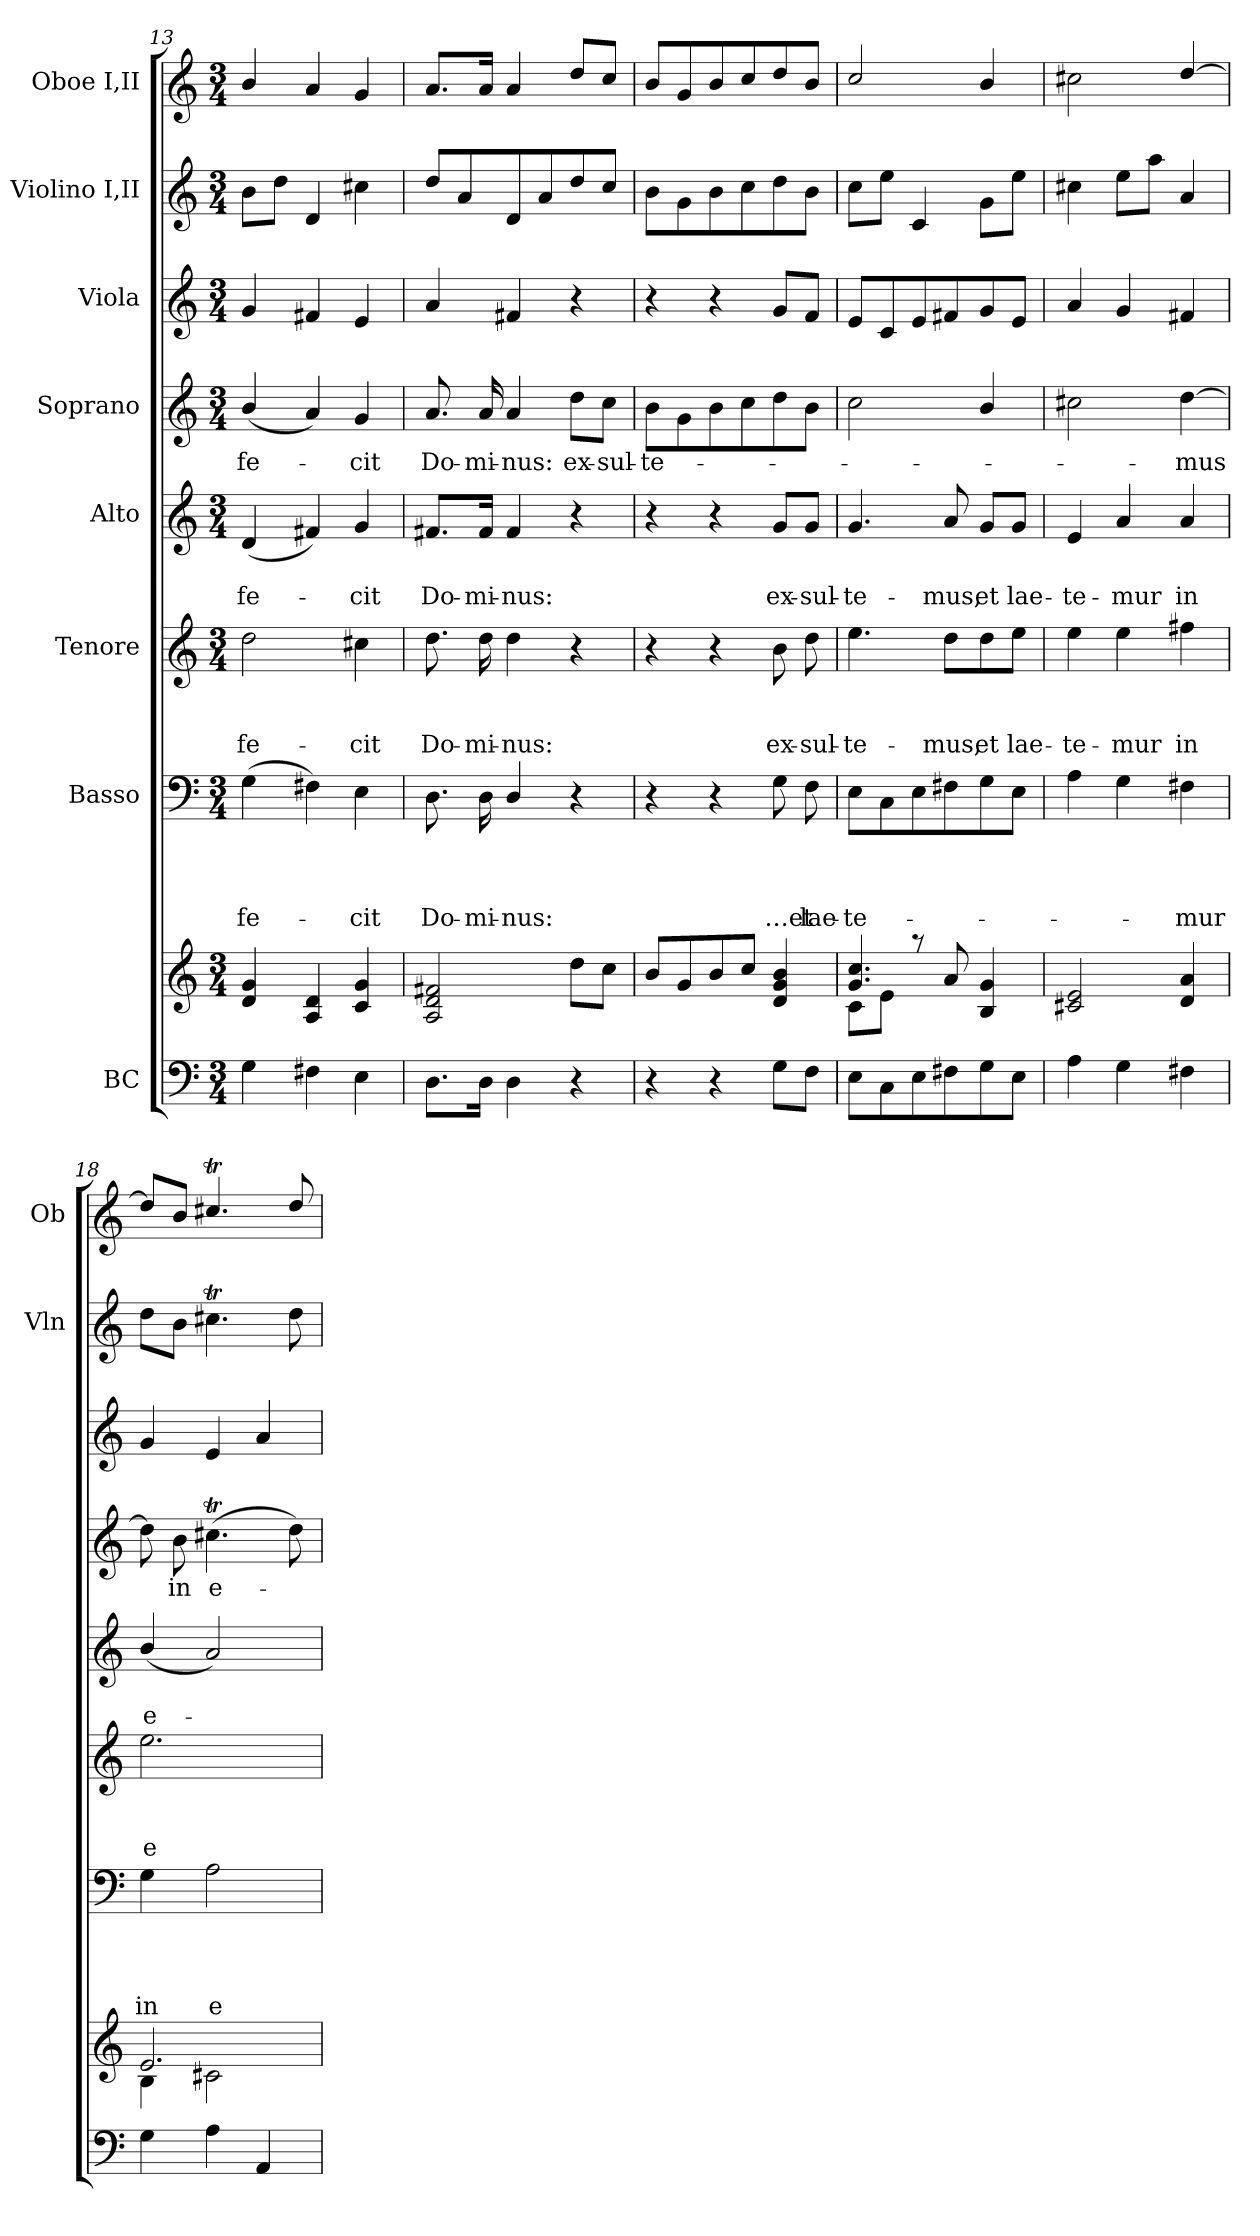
**kern	**kern	**kern	**text	**text	**text	**text	**kern	**text	**text	**text	**kern	**text	**text	**kern	**text	**kern	**kern	**kern
*part8	*part8	*part7	*part7	*part7	*part7	*part7	*part6	*part6	*part6	*part6	*part5	*part5	*part5	*part4	*part4	*part3	*part2	*part1
*staff9	*staff8	*staff7	*staff7	*staff7	*staff7	*staff7	*staff6	*staff6	*staff6	*staff6	*staff5	*staff5	*staff5	*staff4	*staff4	*staff3	*staff2	*staff1
*I"BC	*	*I"Basso	*	*	*	*	*I"Tenore	*	*	*	*I"Alto	*	*	*I"Soprano	*	*I"Viola	*I"Violino I,II	*I"Oboe I,II
*	*	*	*	*	*	*	*	*	*	*	*	*	*	*	*	*	*I'Vln	*I'Ob
*clefF4	*clefG2	*clefF4	*	*	*	*	*clefG2	*	*	*	*clefG2	*	*	*clefG2	*	*clefG2	*clefG2	*clefG2
*	*	*	*	*	*	*	*ITrd7c12	*	*	*	*	*	*	*	*	*	*	*
*k[]	*k[]	*k[]	*	*	*	*	*k[]	*	*	*	*k[]	*	*	*k[]	*	*k[]	*k[]	*k[]
*C:	*C:	*C:	*	*	*	*	*C:	*	*	*	*C:	*	*	*C:	*	*C:	*C:	*C:
*M3/4	*M3/4	*M3/4	*	*	*	*	*M3/4	*	*	*	*M3/4	*	*	*M3/4	*	*M3/4	*M3/4	*M3/4
=13	=13	=13	=13	=13	=13	=13	=13	=13	=13	=13	=13	=13	=13	=13	=13	=13	=13	=13
*	*^	*	*	*	*	*	*	*	*	*	*	*	*	*	*	*	*	*
!	!	!	!	!	!	!	!LO:LY:b	!	!	!	!LO:LY:b	!	!	!LO:LY:b	!	!LO:LY:b	!	!	!
*	*	*	*	*	*	*	*	*	*	*	*	*	*	*	*	*	*	*	*^
4G\	4d/ 4g/	2.ryy	(>4G\	.	.	.	fe-	2d\	.	.	fe-	(<4d/	.	fe-	(<4b/	fe-	4g/	8b\L	4b/	2.ryy
.	.	.	.	.	.	.	.	.	.	.	.	.	.	.	.	.	.	8dd\J	.	.
4F#X\	4A/ 4d/	.	4F#X\)	.	.	.	.	.	.	.	.	4f#X/)	.	.	4a/)	.	4f#X/	4d/	4a/	.
!	!	!	!	!	!	!	!LO:LY:b	!	!	!	!LO:LY:b	!	!	!LO:LY:b	!	!LO:LY:b	!	!	!	!
4E\	4c/ 4g/	.	4E\	.	.	.	-cit	4c#X\	.	.	-cit	4g/	.	-cit	4g/	-cit	4e/	4cc#X\	4g/	.
=14	=14	=14	=14	=14	=14	=14	=14	=14	=14	=14	=14	=14	=14	=14	=14	=14	=14	=14	=14	=14
!	!	!	!	!	!	!	!LO:LY:b	!	!	!	!LO:LY:b	!	!	!LO:LY:b	!	!LO:LY:b	!	!	!	!
8.D\L	2A/ 2d/ 2f#X/	2.ryy	8.D\	.	.	.	Do-	8.d\	.	.	Do-	8.f#X/L	.	Do-	8.a/	Do-	4a/	8dd/L	8.a/L	2.ryy
.	.	.	.	.	.	.	.	.	.	.	.	.	.	.	.	.	.	8a/	.	.
!	!	!	!	!	!	!	!LO:LY:b	!	!	!	!LO:LY:b	!	!	!LO:LY:b	!	!LO:LY:b	!	!	!	!
16D\Jk	.	.	16D\	.	.	.	-mi-	16d\	.	.	-mi-	16f#/Jk	.	-mi-	16a/	-mi-	.	.	16a/Jk	.
!	!	!	!	!	!	!	!LO:LY:b	!	!	!	!LO:LY:b	!	!	!LO:LY:b	!	!LO:LY:b	!	!	!	!
4D\	.	.	4D/	.	.	.	-nus:	4d\	.	.	-nus:	4f#/	.	-nus:	4a/	-nus:	4f#X/	8d/	4a/	.
.	.	.	.	.	.	.	.	.	.	.	.	.	.	.	.	.	.	8a/	.	.
!	!	!	!	!	!	!	!	!	!	!	!	!	!	!	!	!LO:LY:b	!	!	!	!
4r	8dd\L	.	4r	.	.	.	.	4r	.	.	.	4r	.	.	8dd\L	ex-	4r	8dd/	8dd/L	.
!	!	!	!	!	!	!	!	!	!	!	!	!	!	!	!	!LO:LY:b	!	!	!	!
.	8cc\J	.	.	.	.	.	.	.	.	.	.	.	.	.	8cc\J	-sul-	.	8cc/J	8cc/J	.
=15	=15	=15	=15	=15	=15	=15	=15	=15	=15	=15	=15	=15	=15	=15	=15	=15	=15	=15	=15	=15
!	!	!	!	!	!	!	!	!	!	!	!	!	!	!	!	!LO:LY:b	!	!	!	!
4r	8b/L	2.ryy	4r	.	.	.	.	4r	.	.	.	4r	.	.	8b\L	-te-	4r	8b\L	8b/L	2.ryy
.	8g/	.	.	.	.	.	.	.	.	.	.	.	.	.	8g\	.	.	8g\	8g/	.
4r	8b/	.	4r	.	.	.	.	4r	.	.	.	4r	.	.	8b\	.	4r	8b\	8b/	.
.	8cc/J	.	.	.	.	.	.	.	.	.	.	.	.	.	8cc\	.	.	8cc\	8cc/	.
!	!	!	!	!	!	!	!LO:LY:b	!	!	!	!LO:LY:b	!	!	!LO:LY:b	!	!	!	!	!	!
8G\L	4d/ 4g/ 4b/	.	8G\	.	.	.	…et	8B\	.	.	ex-	8g/L	.	ex-	8dd\	.	8g/L	8dd\	8dd/	.
!	!	!	!	!	!	!	!LO:LY:b	!	!	!	!LO:LY:b	!	!	!LO:LY:b	!	!	!	!	!	!
8F\J	.	.	8F\	.	.	.	lae-	8d\	.	.	-sul-	8g/J	.	-sul-	8b\J	.	8f/J	8b\J	8b/J	.
!!LO:PB:g=z	!!
=16	=16	=16	=16	=16	=16	=16	=16	=16	=16	=16	=16	=16	=16	=16	=16	=16	=16	=16	=16	=16
!	!	!	!	!	!	!	!LO:LY:b	!	!	!	!LO:LY:b	!	!	!LO:LY:b	!	!	!	!	!	!
8E\L	8c\L	4.g/ 4.cc/	8E\L	.	.	.	-te-	4.e\	.	.	-te-	4.g/	.	-te-	2cc\	.	8e/L	8cc\L	2cc/	2.ryy
8C\	8e\J	.	8C\	.	.	.	.	.	.	.	.	.	.	.	.	.	8c/	8ee\J	.	.
8E\	8raa	.	8E\	.	.	.	.	.	.	.	.	.	.	.	.	.	8e/	4c/	.	.
!	!	!	!	!	!	!	!	!	!	!	!LO:LY:b	!	!	!LO:LY:b	!	!	!	!	!	!
8F#X\	8a/	4.ryy	8F#X\	.	.	.	.	8d\L	.	.	-mus,	8a/	.	-mus,	.	.	8f#X/	.	.	.
!	!	!	!	!	!	!	!	!	!	!	!LO:LY:b	!	!	!LO:LY:b	!	!	!	!	!	!
8G\	4B/ 4g/	.	8G\	.	.	.	.	8d\	.	.	et	8g/L	.	et	4b/	.	8g/	8g\L	4b/	.
!	!	!	!	!	!	!	!	!	!	!	!LO:LY:b	!	!	!LO:LY:b	!	!	!	!	!	!
8E\J	.	.	8E\J	.	.	.	.	8e\J	.	.	lae-	8g/J	.	lae-	.	.	8e/J	8ee\J	.	.
=17	=17	=17	=17	=17	=17	=17	=17	=17	=17	=17	=17	=17	=17	=17	=17	=17	=17	=17	=17	=17
!	!	!	!	!	!	!	!	!	!	!	!LO:LY:b	!	!	!LO:LY:b	!	!	!	!	!	!
4A\	2c#X/ 2e/	2.ryy	4A\	.	.	.	.	4e\	.	.	-te-	4e/	.	-te-	2cc#X\	.	4a/	4cc#X\	2cc#X\	2.ryy
!	!	!	!	!	!	!	!	!	!	!	!LO:LY:b	!	!	!LO:LY:b	!	!	!	!	!	!
4G\	.	.	4G\	.	.	.	.	4e\	.	.	-mur	4a/	.	-mur	.	.	4g/	8ee\L	.	.
.	.	.	.	.	.	.	.	.	.	.	.	.	.	.	.	.	.	8aa\J	.	.
!	!	!	!	!	!	!	!LO:LY:b	!	!	!	!LO:LY:b	!	!	!LO:LY:b	!	!LO:LY:b	!	!	!	!
4F#X\	4d/ 4a/	.	4F#X\	.	.	.	-mur	4f#X\	.	.	in	4a/	.	in	[>4dd\	-mus	4f#X/	4a/	[>4dd/	.
=18	=18	=18	=18	=18	=18	=18	=18	=18	=18	=18	=18	=18	=18	=18	=18	=18	=18	=18	=18	=18
!	!	!	!	!	!	!	!LO:LY:b	!	!	!	!LO:LY:b	!	!	!LO:LY:b	!	!	!	!	!	!
4G\	4B\	2.e/	4G\	.	.	.	in	2.e\	.	.	e-	(<4b/	.	e-	8dd\]	.	4g/	8dd\L	8dd/L]	2.ryy
!	!	!	!	!	!	!	!	!	!	!	!	!	!	!	!	!LO:LY:b	!	!	!	!
.	.	.	.	.	.	.	.	.	.	.	.	.	.	.	8b\	in	.	8b\J	8b/J	.
!	!	!	!	!	!	!	!LO:LY:b	!	!	!	!	!	!	!	!	!LO:LY:b	!	!	!	!
4A\	2c#X\	.	2A\	.	.	.	e-	.	.	.	.	2a/)	.	.	(>4.cc#Xt\	e-	4e/	4.cc#Xt\	4.cc#Xt/	.
4AA/	.	.	.	.	.	.	.	.	.	.	.	.	.	.	.	.	4a/	.	.	.
.	.	.	.	.	.	.	.	.	.	.	.	.	.	.	8dd\)	.	.	8dd\	8dd/	.
*	*v	*v	*	*	*	*	*	*	*	*	*	*	*	*	*	*	*	*	*v	*v
=	=	=	=	=	=	=	=	=	=	=	=	=	=	=	=	=	=	=
*-	*-	*-	*-	*-	*-	*-	*-	*-	*-	*-	*-	*-	*-	*-	*-	*-	*-	*-
